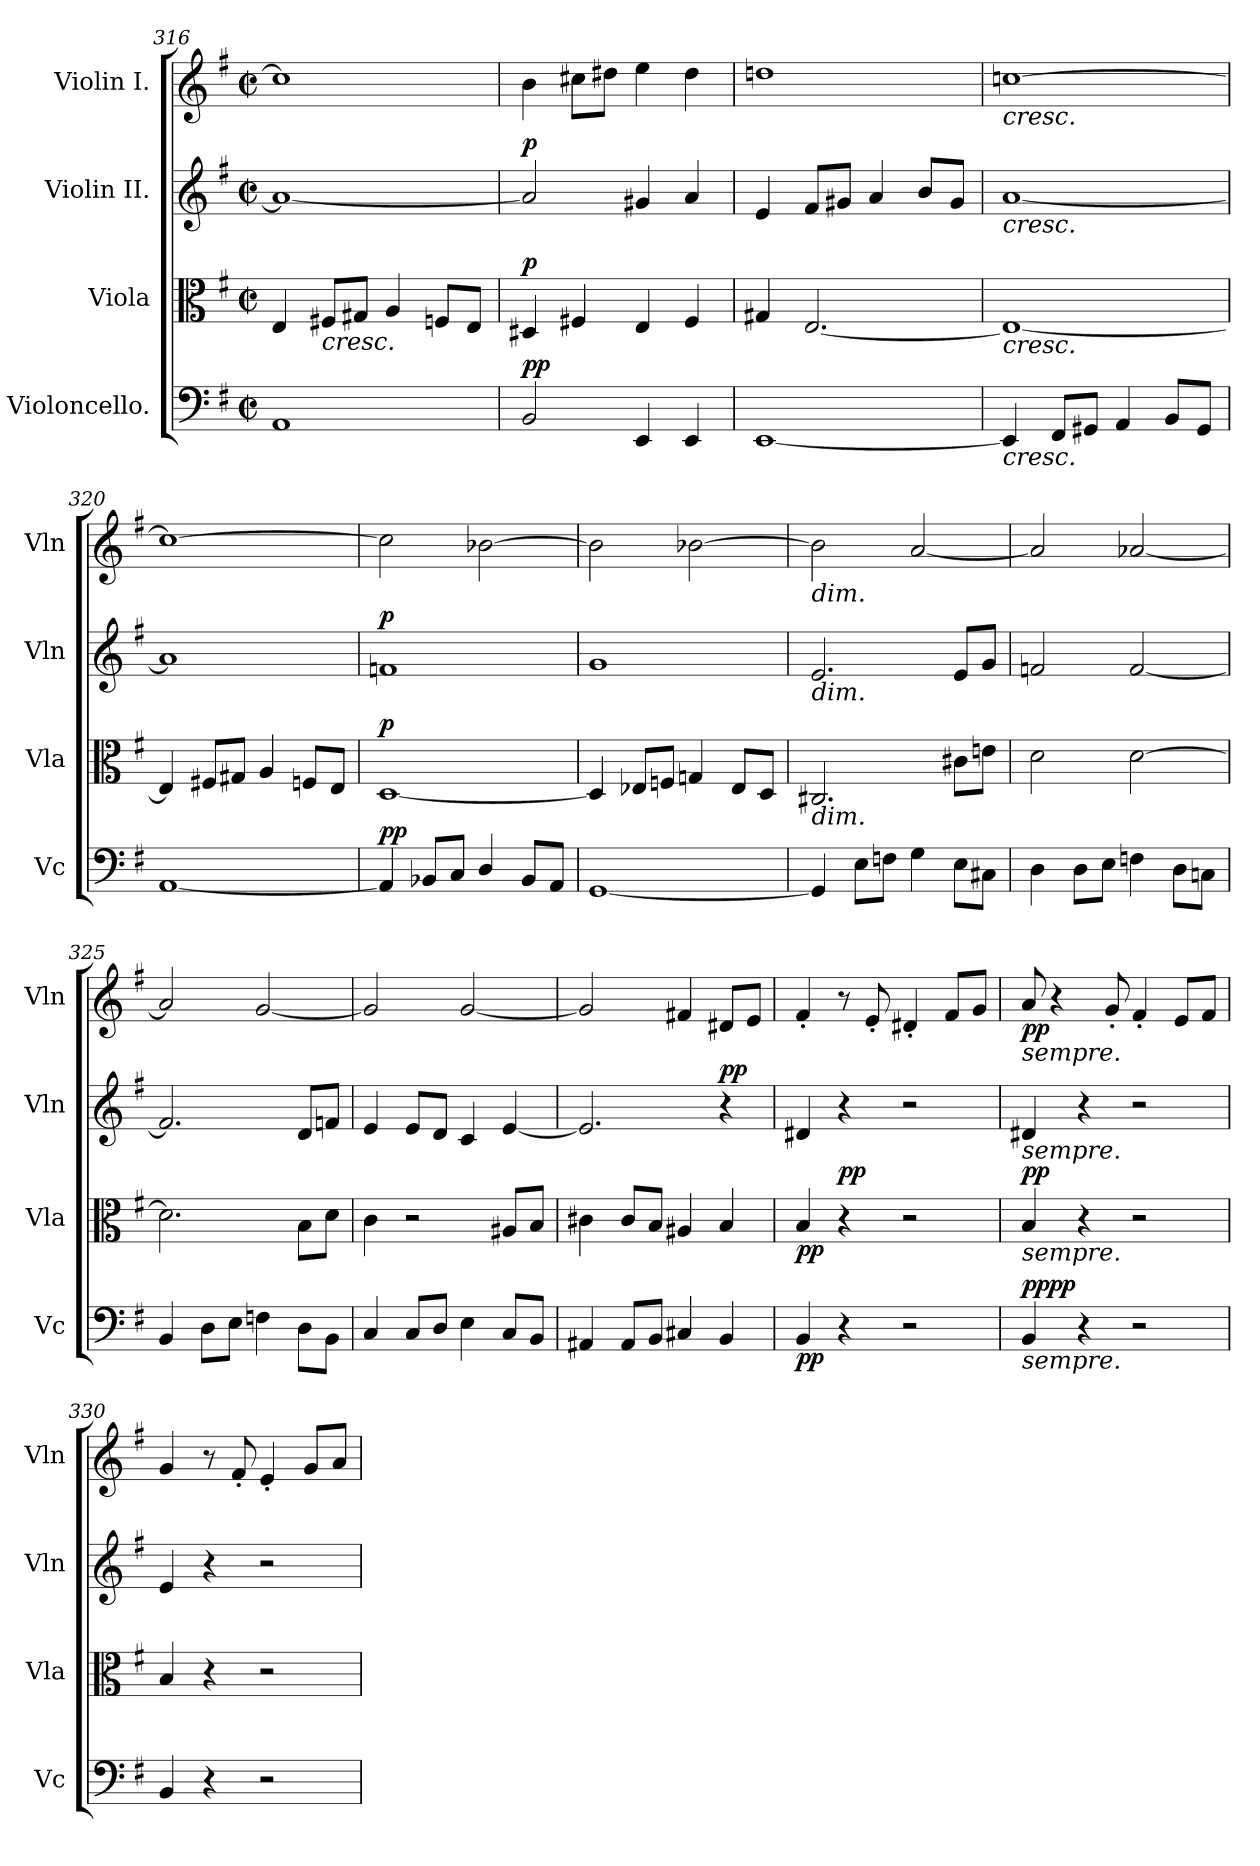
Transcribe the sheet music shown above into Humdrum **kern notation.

**kern	**dynam	**kern	**dynam	**kern	**dynam	**kern	**dynam
*part4	*part4	*part3	*part3	*part2	*part2	*part1	*part1
*staff4	*staff4	*staff3	*staff3	*staff2	*staff2	*staff1	*staff1
*I"Violoncello.	*	*I"Viola	*	*I"Violin II.	*	*I"Violin I.	*
*I'Vc	*	*I'Vla	*	*I'Vln	*	*I'Vln	*
*clefF4	*	*clefC3	*	*clefG2	*	*clefG2	*
*k[f#]	*	*k[f#]	*	*k[f#]	*	*k[f#]	*
*M2/2	*	*M2/2	*	*M2/2	*	*M2/2	*
*met(c|)	*	*met(c|)	*	*met(c|)	*	*met(c|)	*
=316	=316	=316	=316	=316	=316	=316	=316
1AA	.	4E/	.	1a_	.	1cc]	.
!	!	!LO:TX:b:i:t=cresc.	!	!	!	!	!
.	.	8F#X/L	.	.	.	.	.
.	.	8G#X/J	.	.	.	.	.
.	.	4A/	.	.	.	.	.
.	.	8Fn/L	.	.	.	.	.
.	.	8E/J	.	.	.	.	.
=317	=317	=317	=317	=317	=317	=317	=317
!	!LO:DY:b	!	!	!	!	!	!
!	!LO:DY:n=1:a	!	!LO:DY:a	!	!LO:DY:a	!	!
2BB/	p p	4D#X/	p	2a/]	p	4b\	.
.	.	4F#X/	.	.	.	8cc#X\L	.
.	.	.	.	.	.	8dd#X\J	.
4EE/	.	4E/	.	4g#X/	.	4ee\	.
4EE/	.	4F#/	.	4a/	.	4dd#\	.
=318	=318	=318	=318	=318	=318	=318	=318
[1EE	.	4G#X/	.	4e/	.	1ddn	.
.	.	[2.E/	.	8f#/L	.	.	.
.	.	.	.	8g#X/J	.	.	.
.	.	.	.	4a/	.	.	.
.	.	.	.	8b/L	.	.	.
.	.	.	.	8g#/J	.	.	.
=319	=319	=319	=319	=319	=319	=319	=319
!	!	!	!	!	!	!LO:TX:b:i:t=cresc.	!
!	!	!	!	!LO:TX:b:i:t=cresc.	!	!	!
!	!	!LO:TX:b:i:t=cresc.	!	!	!	!	!
!LO:TX:b:i:t=cresc.	!	!	!	!	!	!	!
4EE/]	.	1E_	.	[1a	.	[1ccn	.
8FF#/L	.	.	.	.	.	.	.
8GG#X/J	.	.	.	.	.	.	.
4AA/	.	.	.	.	.	.	.
8BB/L	.	.	.	.	.	.	.
8GG#/J	.	.	.	.	.	.	.
!!LO:LB:g=z
=320	=320	=320	=320	=320	=320	=320	=320
[1AA	.	4E/]	.	1a]	.	1cc_	.
.	.	8F#X/L	.	.	.	.	.
.	.	8G#X/J	.	.	.	.	.
.	.	4A/	.	.	.	.	.
.	.	8Fn/L	.	.	.	.	.
.	.	8E/J	.	.	.	.	.
=321	=321	=321	=321	=321	=321	=321	=321
!	!LO:DY:b	!	!	!	!	!	!
!	!LO:DY:n=1:a	!	!LO:DY:a	!	!LO:DY:a	!	!
4AA/]	p p	[1D	p	1fn	p	2cc\]	.
8BB-X/L	.	.	.	.	.	.	.
8C/J	.	.	.	.	.	.	.
4D/	.	.	.	.	.	[2b-X\	.
8BB-/L	.	.	.	.	.	.	.
8AA/J	.	.	.	.	.	.	.
=322	=322	=322	=322	=322	=322	=322	=322
[1GG	.	4D/]	.	1g	.	2b-\]	.
.	.	8E-X/L	.	.	.	.	.
.	.	8Fn/J	.	.	.	.	.
.	.	4Gn/	.	.	.	[2b-X\	.
.	.	8E-/L	.	.	.	.	.
.	.	8D/J	.	.	.	.	.
=323	=323	=323	=323	=323	=323	=323	=323
!	!	!	!	!	!	!LO:TX:b:i:t=dim.	!
!	!	!	!	!LO:TX:b:i:t=dim.	!	!	!
!	!	!LO:TX:b:i:t=dim.	!	!	!	!	!
4GG/]	.	2.C#X/	.	2.e/	.	2b-\]	.
8E\L	.	.	.	.	.	.	.
8Fn\J	.	.	.	.	.	.	.
4G\	.	.	.	.	.	[2a/	.
8E\L	.	8c#X\L	.	8e/L	.	.	.
8C#X\J	.	8en\J	.	8g/J	.	.	.
=324	=324	=324	=324	=324	=324	=324	=324
4D\	.	2d\	.	2fn/	.	2a/]	.
8D\L	.	.	.	.	.	.	.
8E\J	.	.	.	.	.	.	.
4Fn\	.	[2d\	.	[2f/	.	[2a-X/	.
8D\L	.	.	.	.	.	.	.
8Cn\J	.	.	.	.	.	.	.
!!LO:LB:g=z
=325	=325	=325	=325	=325	=325	=325	=325
4BB/	.	2.d\]	.	2.f/]	.	2a-/]	.
8D\L	.	.	.	.	.	.	.
8E\J	.	.	.	.	.	.	.
4Fn\	.	.	.	.	.	[2g/	.
8D\L	.	8B\L	.	8d/L	.	.	.
8BB\J	.	8d\J	.	8fn/J	.	.	.
=326	=326	=326	=326	=326	=326	=326	=326
4C/	.	4c\	.	4e/	.	2g/]	.
8C/L	.	2r	.	8e/L	.	.	.
8D/J	.	.	.	8d/J	.	.	.
4E\	.	.	.	4c/	.	[2g/	.
8C/L	.	8A#X/L	.	[4e/	.	.	.
8BB/J	.	8B/J	.	.	.	.	.
=327	=327	=327	=327	=327	=327	=327	=327
4AA#X/	.	4c#X\	.	2.e/]	.	2g/]	.
8AA#/L	.	8c#/L	.	.	.	.	.
8BB/J	.	8B/J	.	.	.	.	.
4C#X/	.	4A#X/	.	.	.	4f#X/	.
!	!	!	!	!	!LO:DY:a	!	!
4BB/	.	4B/	.	4r	pp	8d#X/L	.
.	.	.	.	.	.	8e/J	.
=328	=328	=328	=328	=328	=328	=328	=328
!	!LO:DY:b	!	!LO:DY:b	!	!	!	!
4BB/	pp	4B/	pp	4d#X/	.	4f#'/	.
!	!	!	!LO:DY:a	!	!	!	!
4r	.	4r	pp	4r	.	8r	.
.	.	.	.	.	.	8e'/	.
2r	.	2r	.	2r	.	4d#X'/	.
.	.	.	.	.	.	8f#/L	.
.	.	.	.	.	.	8g/J	.
=329	=329	=329	=329	=329	=329	=329	=329
!	!	!	!	!	!	!LO:TX:b:i:t=sempre.	!
!	!	!	!	!LO:TX:b:i:t=sempre.	!	!	!
!	!	!LO:TX:b:i:t=sempre.	!	!	!	!	!
!LO:TX:b:i:t=sempre.	!	!	!	!	!	!	!
!	!LO:DY:b	!	!	!	!	!	!
!	!LO:DY:n=1:a	!	!LO:DY:a	!	!	!	!LO:DY:b
4BB/	pp pp	4B/	pp	4d#X/	.	8a/	pp
.	.	.	.	.	.	4r	.
4r	.	4r	.	4r	.	.	.
.	.	.	.	.	.	8g'/	.
2r	.	2r	.	2r	.	4f#'/	.
.	.	.	.	.	.	8e/L	.
.	.	.	.	.	.	8f#/J	.
!!LO:PB:g=z
=330	=330	=330	=330	=330	=330	=330	=330
4BB/	.	4B/	.	4e/	.	4g/	.
4r	.	4r	.	4r	.	8r	.
.	.	.	.	.	.	8f#'/	.
2r	.	2r	.	2r	.	4e'/	.
.	.	.	.	.	.	8g/L	.
.	.	.	.	.	.	8a/J	.
=	=	=	=	=	=	=	=
*-	*-	*-	*-	*-	*-	*-	*-
